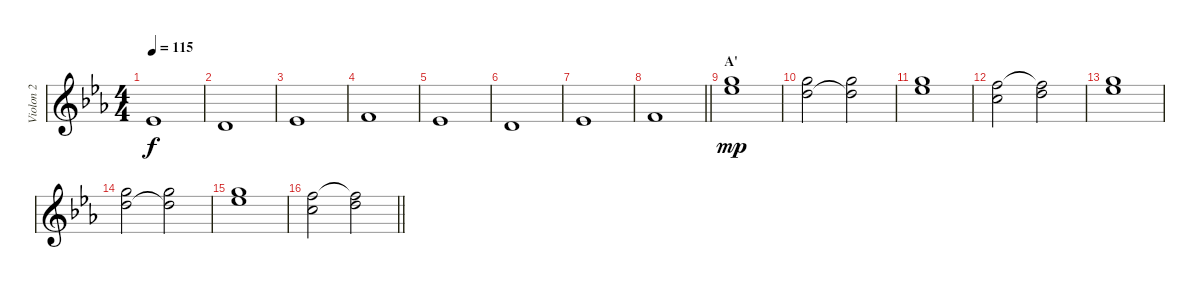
\track ("Violon 2" "Violon 2") {instrument stringensemble1}
\staff {score}
\tuning (E4 B3 G3 D3 A2 E2) {hide}
\ts (4 4)
\tempo 115
\clef g2
\ks cminor
8.3.1{dy f} |
7.3.1 |
8.3.1 |
10.3.1 |
8.3.1 |
7.3.1 |
8.3.1 |
\barLineRight lightlight
10.3.1 |
\section ("" "A'")
(11.1 20.2).1{dy mp volume 13} |
(10.1 20.2).2 (10.1{t} 20.2).2 |
(11.1 20.2).1 |
(13.1 13.2).2 (13.1{t} 15.2).2 |
(11.1 20.2).1 |
(10.1 20.2).2 (10.1{t} 20.2).2 |
(11.1 20.2).1 |
\barLineRight lightlight
(13.1 13.2).2 (13.1{t} 15.2).2
